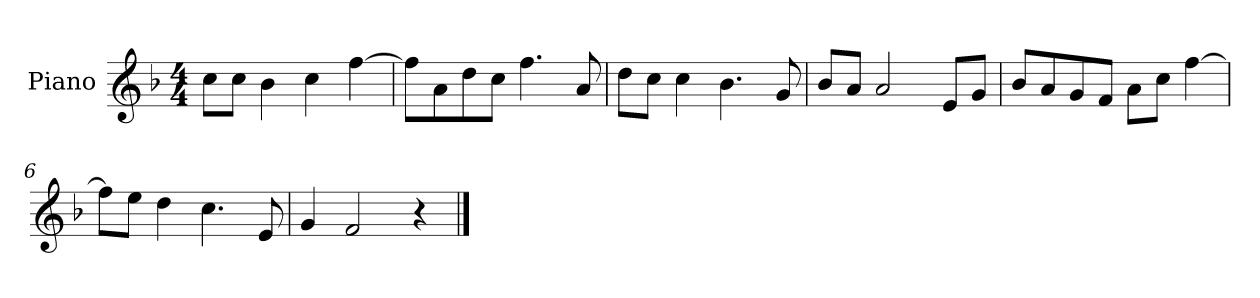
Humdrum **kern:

**kern
*part1
*staff1
*I"Piano
*I'P-no
*clefG2
*k[b-]
*M4/4
*MM90
=1
8cc\L
8cc\J
4b-\
4cc\
[4ff\
=2
8ff\L]
8a\
8dd\
8cc\J
4.ff\
8a/
=3
8dd\L
8cc\J
4cc\
4.b-\
8g/
=4
8b-/L
8a/J
2a/
8e/L
8g/J
=5
8b-/L
8a/
8g/
8f/J
8a\L
8cc\J
[4ff\
=6
8ff\L]
8ee\J
4dd\
4.cc\
8e/
!!LO:LB:g=z
=7
4g/
2f/
4r
==
*-
